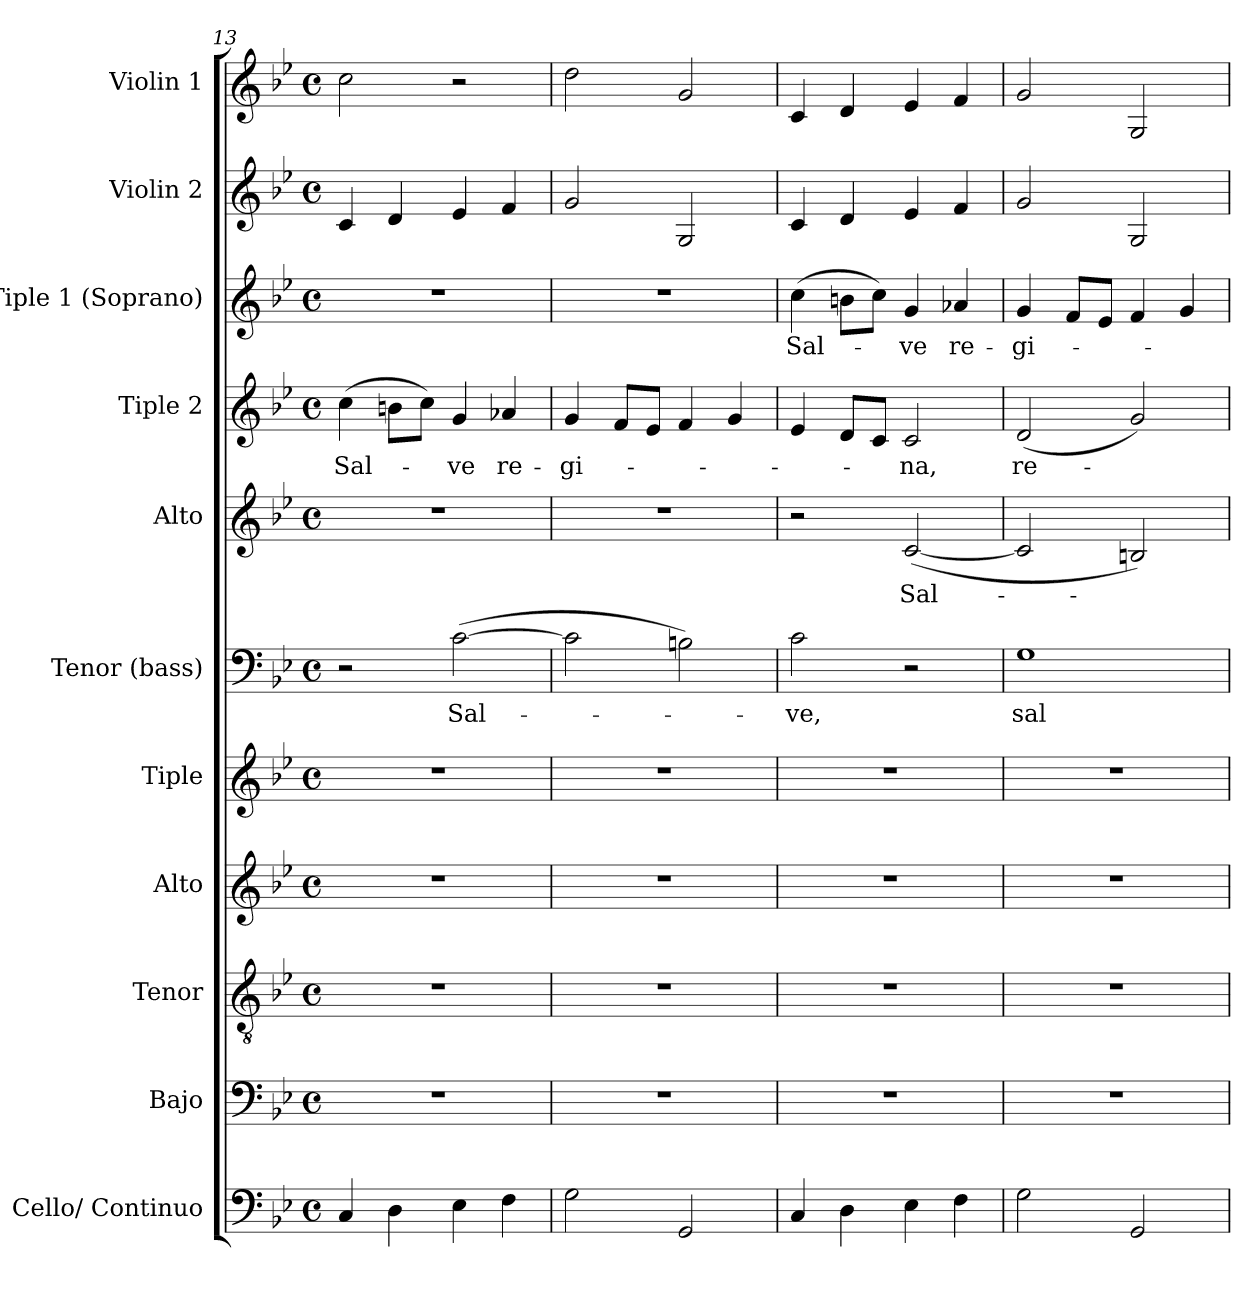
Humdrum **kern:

**kern	**kern	**kern	**kern	**kern	**kern	**text	**kern	**text	**kern	**text	**kern	**text	**kern	**kern
*part11	*part10	*part9	*part8	*part7	*part6	*part6	*part5	*part5	*part4	*part4	*part3	*part3	*part2	*part1
*staff11	*staff10	*staff9	*staff8	*staff7	*staff6	*staff6	*staff5	*staff5	*staff4	*staff4	*staff3	*staff3	*staff2	*staff1
*I"Cello/ Continuo	*I"Bajo	*I"Tenor	*I"Alto	*I"Tiple	*I"Tenor  (bass)	*	*I"Alto	*	*I"Tiple 2	*	*I"Tiple 1 (Soprano)	*	*I"Violin 2	*I"Violin 1
*I'Cont.	*I'B.	*I'T.	*I'A.	*	*I'B.	*	*I'A.	*	*	*	*I'S.	*	*I'Vln. 2	*I'Vln. 1
!!LO:LB:g=z
*clefF4	*clefF4	*clefGv2	*clefG2	*clefG2	*clefF4	*	*clefG2	*	*clefG2	*	*clefG2	*	*clefG2	*clefG2
*	*	*ITrd7c12	*	*	*	*	*	*	*	*	*	*	*	*
*k[b-e-]	*k[b-e-]	*k[b-e-]	*k[b-e-]	*k[b-e-]	*k[b-e-]	*	*k[b-e-]	*	*k[b-e-]	*	*k[b-e-]	*	*k[b-e-]	*k[b-e-]
*B-:	*B-:	*B-:	*B-:	*B-:	*B-:	*	*B-:	*	*B-:	*	*B-:	*	*B-:	*B-:
*M4/4	*M4/4	*M4/4	*M4/4	*M4/4	*M4/4	*	*M4/4	*	*M4/4	*	*M4/4	*	*M4/4	*M4/4
*met(c)	*met(c)	*met(c)	*met(c)	*met(c)	*met(c)	*	*met(c)	*	*met(c)	*	*met(c)	*	*met(c)	*met(c)
=13	=13	=13	=13	=13	=13	=13	=13	=13	=13	=13	=13	=13	=13	=13
!	!	!	!	!	!	!	!	!	!	!LO:LY:b:color=#000000	!	!	!	!
4Ci/	1r	1r	1r	1r	2r	.	1r	.	(4cci\	Sal-	1r	.	4ci/	2cci\
4Di\	.	.	.	.	.	.	.	.	8bni\L	.	.	.	4di/	.
.	.	.	.	.	.	.	.	.	8cci\J)	.	.	.	.	.
!	!	!	!	!	!	!LO:LY:b:color=#000000	!	!	!	!	!	!	!	!
!	!	!	!	!	!	!	!	!	!	!LO:LY:b:color=#000000	!	!	!	!
4E-i\	.	.	.	.	([2ci\	Sal-	.	.	4gi/	-ve	.	.	4e-i/	2r
!	!	!	!	!	!	!	!	!	!	!LO:LY:b:color=#000000	!	!	!	!
4Fi\	.	.	.	.	.	.	.	.	4a-Xi/	re-	.	.	4fi/	.
=14	=14	=14	=14	=14	=14	=14	=14	=14	=14	=14	=14	=14	=14	=14
!	!	!	!	!	!	!	!	!	!	!LO:LY:b:color=#000000	!	!	!	!
2Gi\	1r	1r	1r	1r	2ci\]	.	1r	.	4gi/	-gi-	1r	.	2gi/	2ddi\
.	.	.	.	.	.	.	.	.	8fi/L	.	.	.	.	.
.	.	.	.	.	.	.	.	.	8e-i/J	.	.	.	.	.
2GGi/	.	.	.	.	2Bni\)	.	.	.	4fi/	.	.	.	2Gi/	2gi/
.	.	.	.	.	.	.	.	.	4gi/	.	.	.	.	.
=15	=15	=15	=15	=15	=15	=15	=15	=15	=15	=15	=15	=15	=15	=15
!	!	!	!	!	!	!LO:LY:b:color=#000000	!	!	!	!	!	!	!	!
!	!	!	!	!	!	!	!	!	!	!	!	!LO:LY:b:color=#000000	!	!
4Ci/	1r	1r	1r	1r	2ci\	-ve,	2r	.	4e-i/	.	(4cci\	Sal-	4ci/	4ci/
4Di\	.	.	.	.	.	.	.	.	8di/L	.	8bni\L	.	4di/	4di/
.	.	.	.	.	.	.	.	.	8ci/J	.	8cci\J)	.	.	.
!	!	!	!	!	!	!	!	!LO:LY:b:color=#000000	!	!	!	!	!	!
!	!	!	!	!	!	!	!	!	!	!LO:LY:b:color=#000000	!	!	!	!
!	!	!	!	!	!	!	!	!	!	!	!	!LO:LY:b:color=#000000	!	!
4E-i\	.	.	.	.	2r	.	([2ci/	Sal-	2ci/	-na,	4gi/	-ve	4e-i/	4e-i/
!	!	!	!	!	!	!	!	!	!	!	!	!LO:LY:b:color=#000000	!	!
4Fi\	.	.	.	.	.	.	.	.	.	.	4a-Xi/	re-	4fi/	4fi/
=16	=16	=16	=16	=16	=16	=16	=16	=16	=16	=16	=16	=16	=16	=16
!	!	!	!	!	!	!LO:LY:b:color=#000000	!	!	!	!	!	!	!	!
!	!	!	!	!	!	!	!	!	!	!LO:LY:b:color=#000000	!	!	!	!
!	!	!	!	!	!	!	!	!	!	!	!	!LO:LY:b:color=#000000	!	!
2Gi\	1r	1r	1r	1r	1Gi	sal-	2ci/]	.	(2di/	re-	4gi/	-gi-	2gi/	2gi/
.	.	.	.	.	.	.	.	.	.	.	8fi/L	.	.	.
.	.	.	.	.	.	.	.	.	.	.	8e-i/J	.	.	.
2GGi/	.	.	.	.	.	.	2Bni/)	.	2gi/)	.	4fi/	.	2Gi/	2Gi/
.	.	.	.	.	.	.	.	.	.	.	4gi/	.	.	.
=	=	=	=	=	=	=	=	=	=	=	=	=	=	=
*-	*-	*-	*-	*-	*-	*-	*-	*-	*-	*-	*-	*-	*-	*-
